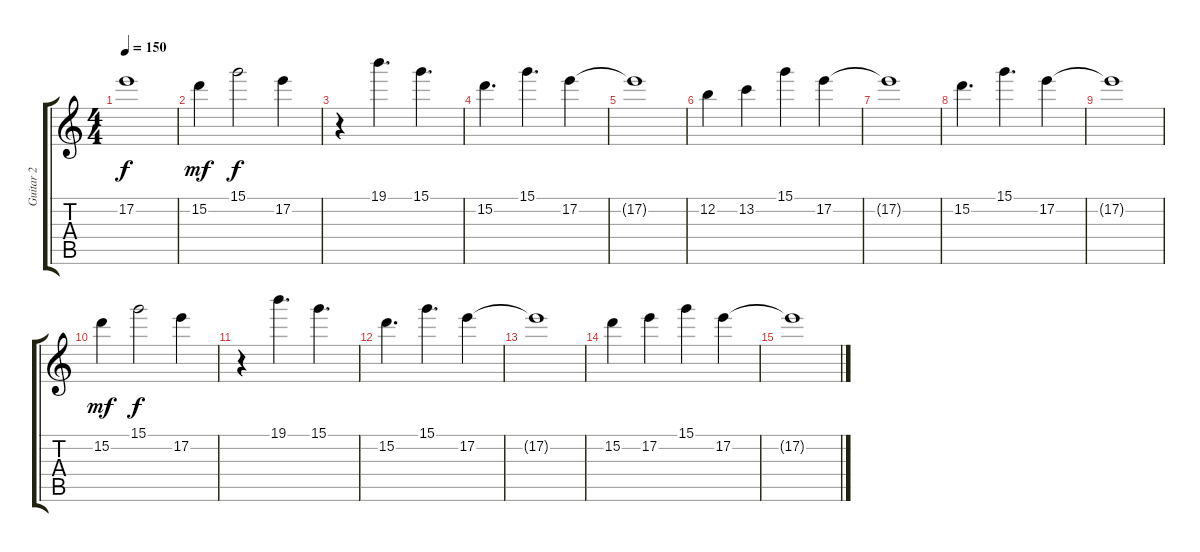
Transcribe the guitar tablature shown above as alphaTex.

\track ("Guitar 2" "Guitar 2") {instrument distortionguitar}
\staff {score tabs}
\tuning (E4 B3 G3 D3 A2 D2) {hide}
\ts (4 4)
\tempo 150
\clef g2
\ks c
17.2{t}.1{dy f} |
15.2.4{dy mf} 15.1.2{dy f} 17.2.4 |
r.4 19.1.4{d} 15.1.4{d} |
15.2.4{d} 15.1.4{d} 17.2.4 |
17.2{t}.1 |
12.2.4 13.2.4 15.1.4 17.2.4 |
17.2{t}.1 |
15.2.4{d} 15.1.4{d} 17.2.4 |
17.2{t}.1 |
15.2.4{dy mf} 15.1.2{dy f} 17.2.4 |
r.4 19.1.4{d} 15.1.4{d} |
15.2.4{d} 15.1.4{d} 17.2.4 |
17.2{t}.1 |
15.2.4 17.2.4 15.1.4 17.2.4 |
17.2{t}.1
